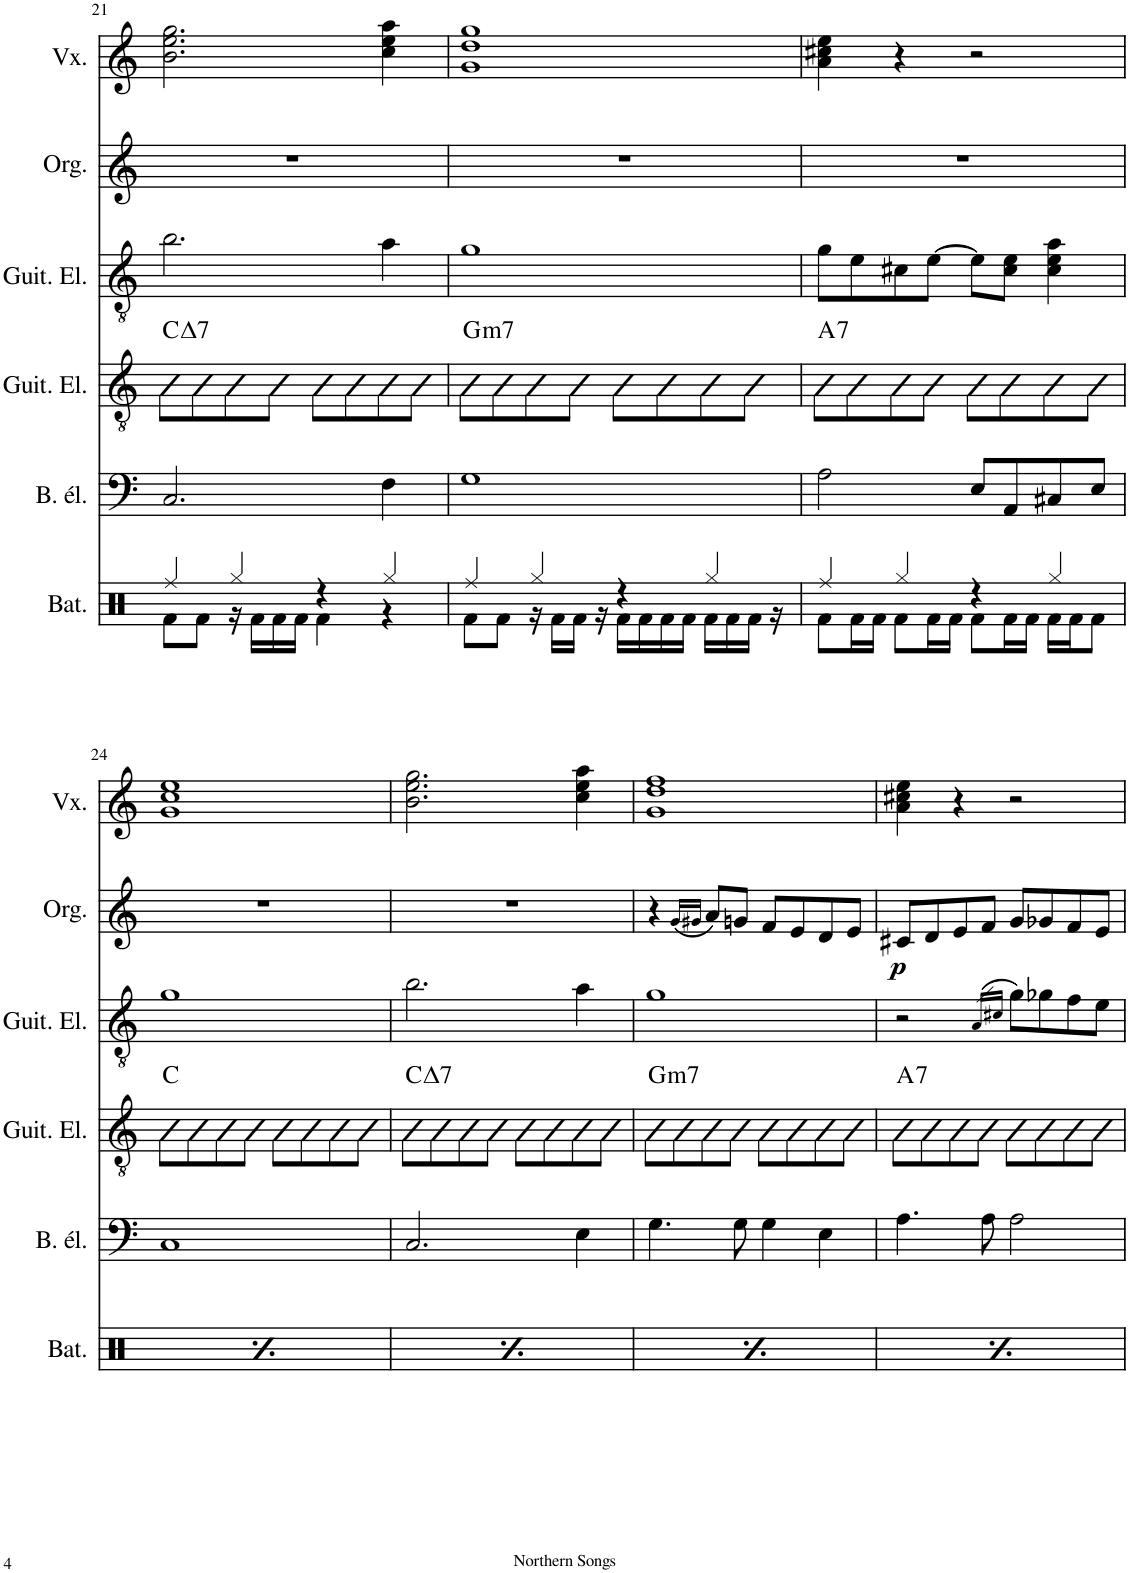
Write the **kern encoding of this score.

**kern	**kern	**kern	**harte	**kern	**kern	**dynam	**kern
*part6	*part5	*part4	*part4	*part3	*part2	*part2	*part1
*staff6	*staff5	*staff4	*	*staff3	*staff2	*staff2	*staff1
*I"Batterie	*I"Basse électrique	*I"Guitare électrique	*	*I"Guitare électrique	*I"Orgue	*	*I"Voix
*I'Bat.	*I'B. él.	*I'Guit. El.	*	*I'Guit. El.	*I'Org.	*	*I'Vx.
!!LO:PB:g=z
*clefX	*clefF4	*clefGv2	*	*clefGv2	*clefG2	*	*clefG2
*	*Trd7c12	*	*	*	*	*	*
*k[]	*k[]	*k[]	*	*k[]	*k[]	*	*k[]
*M4/4	*M4/4	*M4/4	*	*M4/4	*M4/4	*	*M4/4
*met(c)	*met(c)	*met(c)	*	*met(c)	*met(c)	*	*met(c)
=21	=21	=21	=21	=21	=21	=21	=21
*^	*	*	*	*	*	*	*
!	!	!	!	!LO:H:kt=7	!	!	!	!
4Rff/	8Rf\L	2.C/	8A\L	C:maj7	2.b\	1r	.	2.b\ 2.ee\ 2.gg\
.	8Rf\J	.	8A\	.	.	.	.	.
4Rgg/	16r	.	8A\	.	.	.	.	.
.	16Rf\LL	.	.	.	.	.	.	.
.	16Rf\	.	8A\J	.	.	.	.	.
.	16Rf\JJ	.	.	.	.	.	.	.
4r	4Rf\	.	8A\L	.	.	.	.	.
.	.	.	8A\	.	.	.	.	.
4Rgg/	4r	4F\	8A\	.	4a\	.	.	4cc\ 4ee\ 4aa\
.	.	.	8A\J	.	.	.	.	.
=22	=22	=22	=22	=22	=22	=22	=22	=22
!	!	!	!	!LO:H:kt=m7	!	!	!	!
4Rff/	8Rf\L	1G	8A\L	G:min7	1g	1r	.	1g 1dd 1gg
.	8Rf\J	.	8A\	.	.	.	.	.
4Rgg/	16r	.	8A\	.	.	.	.	.
.	16Rf\LL	.	.	.	.	.	.	.
.	16Rf\JJ	.	8A\J	.	.	.	.	.
.	16r	.	.	.	.	.	.	.
4r	16Rf\LL	.	8A\L	.	.	.	.	.
.	16Rf\	.	.	.	.	.	.	.
.	16Rf\	.	8A\	.	.	.	.	.
.	16Rf\JJ	.	.	.	.	.	.	.
4Rgg/	16Rf\LL	.	8A\	.	.	.	.	.
.	16Rf\	.	.	.	.	.	.	.
.	16Rf\JJ	.	8A\J	.	.	.	.	.
.	16r	.	.	.	.	.	.	.
=23	=23	=23	=23	=23	=23	=23	=23	=23
!	!	!	!	!LO:H:kt=7	!	!	!	!
4Rff/	8Rf\L	2A\	8A\L	A:7	8g\L	1r	.	4a\ 4cc#X\ 4ee\
.	16Rf\L	.	8A\	.	8e\	.	.	.
.	16Rf\JJ	.	.	.	.	.	.	.
4Rgg/	8Rf\L	.	8A\	.	8c#X\	.	.	4r
.	16Rf\L	.	8A\J	.	[8e\J	.	.	.
.	16Rf\JJ	.	.	.	.	.	.	.
4r	8Rf\L	8E/L	8A\L	.	8e\L]	.	.	2r
.	16Rf\L	8AA/	8A\	.	8c#\ 8e\J	.	.	.
.	16Rf\JJ	.	.	.	.	.	.	.
4Rgg/	16Rf\LL	8C#X/	8A\	.	4c#\ 4e\ 4a\	.	.	.
.	16Rf\J	.	.	.	.	.	.	.
.	8Rf\J	8E/J	8A\J	.	.	.	.	.
!!LO:LB:g=z
=24	=24	=24	=24	=24	=24	=24	=24	=24
4Rff/	8Rf\L	1C	8A\L	C:maj	1g	1r	.	1g 1cc 1ee
.	16Rf\L	.	8A\	.	.	.	.	.
.	16Rf\JJ	.	.	.	.	.	.	.
4Rgg/	8Rf\L	.	8A\	.	.	.	.	.
.	16Rf\L	.	8A\J	.	.	.	.	.
.	16Rf\JJ	.	.	.	.	.	.	.
4r	8Rf\L	.	8A\L	.	.	.	.	.
.	16Rf\L	.	8A\	.	.	.	.	.
.	16Rf\JJ	.	.	.	.	.	.	.
4Rgg/	16Rf\LL	.	8A\	.	.	.	.	.
.	16Rf\J	.	.	.	.	.	.	.
.	8Rf\J	.	8A\J	.	.	.	.	.
=25	=25	=25	=25	=25	=25	=25	=25	=25
!	!	!	!	!LO:H:kt=7	!	!	!	!
4Rff/	8Rf\L	2.C/	8A\L	C:maj7	2.b\	1r	.	2.b\ 2.ee\ 2.gg\
.	16Rf\L	.	8A\	.	.	.	.	.
.	16Rf\JJ	.	.	.	.	.	.	.
4Rgg/	8Rf\L	.	8A\	.	.	.	.	.
.	16Rf\L	.	8A\J	.	.	.	.	.
.	16Rf\JJ	.	.	.	.	.	.	.
4r	8Rf\L	.	8A\L	.	.	.	.	.
.	16Rf\L	.	8A\	.	.	.	.	.
.	16Rf\JJ	.	.	.	.	.	.	.
4Rgg/	16Rf\LL	4E\	8A\	.	4a\	.	.	4cc\ 4ee\ 4aa\
.	16Rf\J	.	.	.	.	.	.	.
.	8Rf\J	.	8A\J	.	.	.	.	.
=26	=26	=26	=26	=26	=26	=26	=26	=26
!	!	!	!	!LO:H:kt=m7	!	!	!	!
4Rff/	8Rf\L	4.G\	8A\L	G:min7	1g	4r	.	1g 1dd 1ff
.	16Rf\L	.	8A\	.	.	.	.	.
.	16Rf\JJ	.	.	.	.	.	.	.
.	.	.	.	.	.	(16qg/LL	.	.
.	.	.	.	.	.	16qg#X/JJ	.	.
4Rgg/	8Rf\L	.	8A\	.	.	8a/L)	.	.
.	16Rf\L	8G\	8A\J	.	.	8gn/J	.	.
.	16Rf\JJ	.	.	.	.	.	.	.
4r	8Rf\L	4G\	8A\L	.	.	8f/L	.	.
.	16Rf\L	.	8A\	.	.	8e/	.	.
.	16Rf\JJ	.	.	.	.	.	.	.
4Rgg/	16Rf\LL	4E\	8A\	.	.	8d/	.	.
.	16Rf\J	.	.	.	.	.	.	.
.	8Rf\J	.	8A\J	.	.	8e/J	.	.
=27	=27	=27	=27	=27	=27	=27	=27	=27
!	!	!	!	!LO:H:kt=7	!	!	!LO:DY:b	!
4Rff/	8Rf\L	4.A\	8A\L	A:7	2r	8c#X/L	p	4a\ 4cc#X\ 4ee\
.	16Rf\L	.	8A\	.	.	8d/	.	.
.	16Rf\JJ	.	.	.	.	.	.	.
4Rgg/	8Rf\L	.	8A\	.	.	8e/	.	4r
.	16Rf\L	8A\	8A\J	.	.	8f/J	.	.
.	16Rf\JJ	.	.	.	.	.	.	.
.	.	.	.	.	(>16qA/LL	.	.	.
.	.	.	.	.	16qc#X/JJ	.	.	.
4r	8Rf\L	2A\	8A\L	.	8g\L)	8g/L	.	2r
.	16Rf\L	.	8A\	.	8g-X\	8g-X/	.	.
.	16Rf\JJ	.	.	.	.	.	.	.
4Rgg/	16Rf\LL	.	8A\	.	8f\	8f/	.	.
.	16Rf\J	.	.	.	.	.	.	.
.	8Rf\J	.	8A\J	.	8e\J	8e/J	.	.
*v	*v	*	*	*	*	*	*	*
=	=	=	=	=	=	=	=
*-	*-	*-	*-	*-	*-	*-	*-
